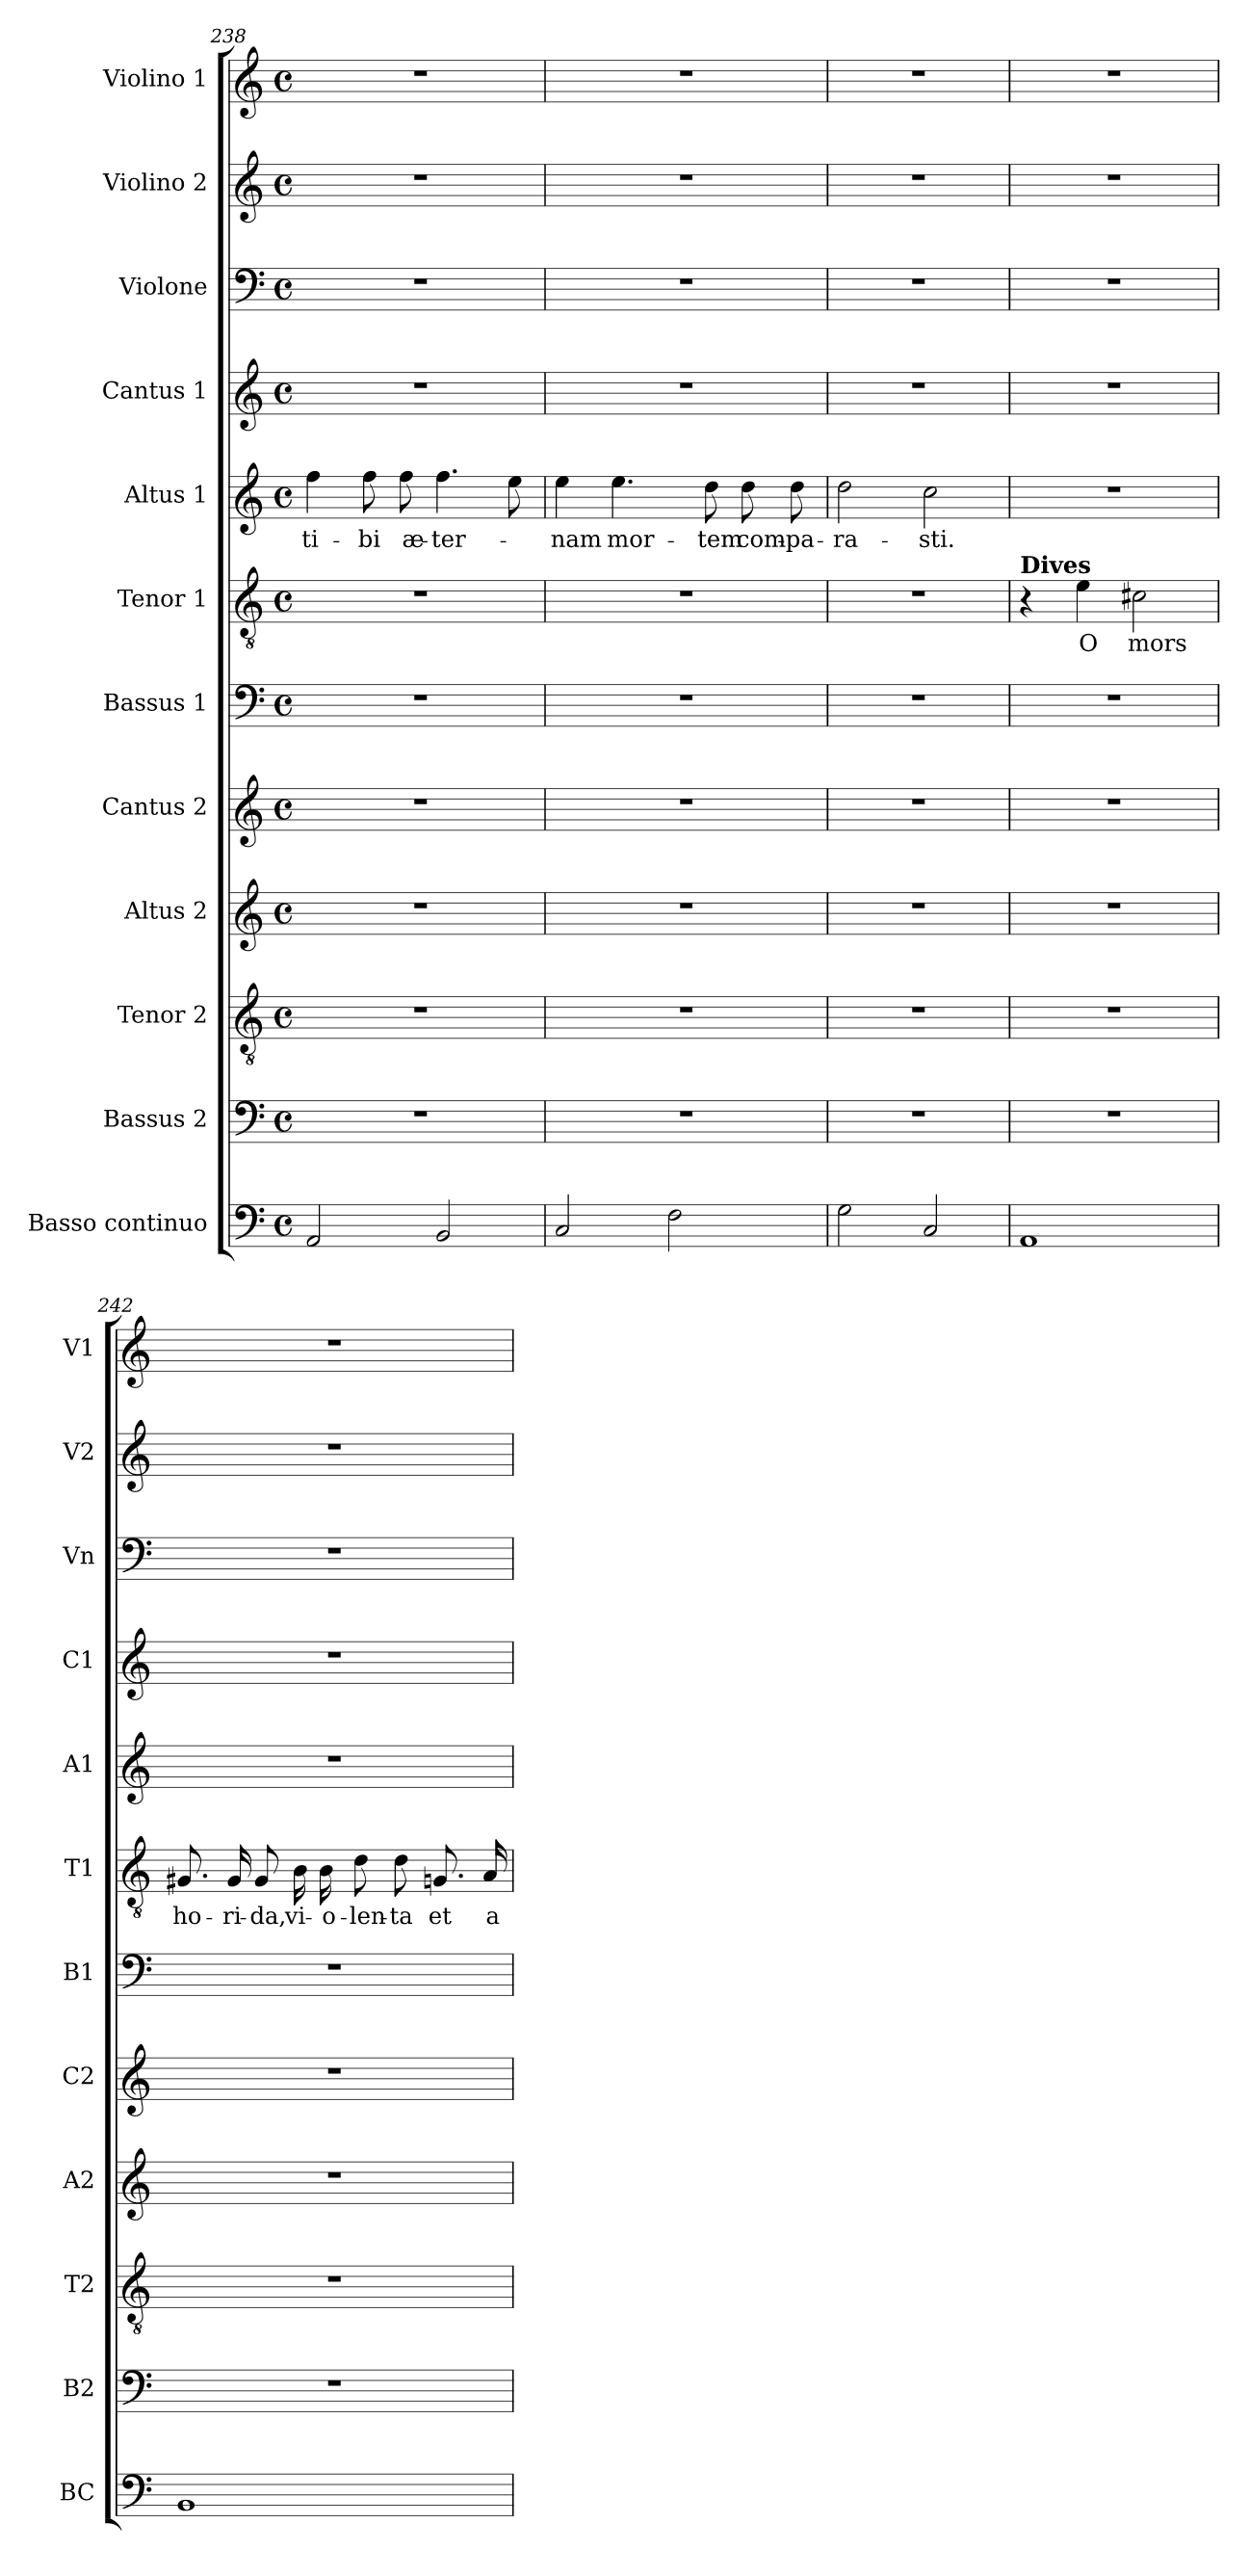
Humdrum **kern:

**kern	**kern	**kern	**kern	**kern	**kern	**kern	**text	**kern	**text	**kern	**kern	**kern	**kern
*part12	*part11	*part10	*part9	*part8	*part7	*part6	*part6	*part5	*part5	*part4	*part3	*part2	*part1
*staff12	*staff11	*staff10	*staff9	*staff8	*staff7	*staff6	*staff6	*staff5	*staff5	*staff4	*staff3	*staff2	*staff1
*I"Basso continuo	*I"Bassus 2	*I"Tenor 2	*I"Altus 2	*I"Cantus 2	*I"Bassus 1	*I"Tenor 1	*	*I"Altus 1	*	*I"Cantus 1	*I"Violone	*I"Violino 2	*I"Violino 1
*I'BC	*I'B2	*I'T2	*I'A2	*I'C2	*I'B1	*I'T1	*	*I'A1	*	*I'C1	*I'Vn	*I'V2	*I'V1
!!LO:LB:g=z
*clefF4	*clefF4	*clefGv2	*clefG2	*clefG2	*clefF4	*clefGv2	*	*clefG2	*	*clefG2	*clefF4	*clefG2	*clefG2
*ITrd7c12	*	*	*	*	*	*	*	*	*	*	*ITrd7c12	*	*
*k[]	*k[]	*k[]	*k[]	*k[]	*k[]	*k[]	*	*k[]	*	*k[]	*k[]	*k[]	*k[]
*C:	*C:	*C:	*C:	*C:	*C:	*C:	*	*C:	*	*C:	*C:	*C:	*C:
*M4/4	*M4/4	*M4/4	*M4/4	*M4/4	*M4/4	*M4/4	*	*M4/4	*	*M4/4	*M4/4	*M4/4	*M4/4
*met(c)	*met(c)	*met(c)	*met(c)	*met(c)	*met(c)	*met(c)	*	*met(c)	*	*met(c)	*met(c)	*met(c)	*met(c)
=238	=238	=238	=238	=238	=238	=238	=238	=238	=238	=238	=238	=238	=238
!	!	!	!	!	!	!	!	!	!LO:LY:b	!	!	!	!
2AAA/	1r	1r	1r	1r	1r	1r	.	4ff\	ti-	1r	1r	1r	1r
!	!	!	!	!	!	!	!	!	!LO:LY:b	!	!	!	!
.	.	.	.	.	.	.	.	8ff\	-bi	.	.	.	.
!	!	!	!	!	!	!	!	!	!LO:LY:b	!	!	!	!
.	.	.	.	.	.	.	.	8ff\	æ-	.	.	.	.
!	!	!	!	!	!	!	!	!	!LO:LY:b	!	!	!	!
2BBB/	.	.	.	.	.	.	.	4.ff\	-ter-	.	.	.	.
.	.	.	.	.	.	.	.	8ee\	.	.	.	.	.
=239	=239	=239	=239	=239	=239	=239	=239	=239	=239	=239	=239	=239	=239
!	!	!	!	!	!	!	!	!	!LO:LY:b	!	!	!	!
2CC/	1r	1r	1r	1r	1r	1r	.	4ee\	-nam	1r	1r	1r	1r
!	!	!	!	!	!	!	!	!	!LO:LY:b	!	!	!	!
.	.	.	.	.	.	.	.	4.ee\	mor-	.	.	.	.
2FF\	.	.	.	.	.	.	.	.	.	.	.	.	.
!	!	!	!	!	!	!	!	!	!LO:LY:b	!	!	!	!
.	.	.	.	.	.	.	.	8dd\	-tem	.	.	.	.
!	!	!	!	!	!	!	!	!	!LO:LY:b	!	!	!	!
.	.	.	.	.	.	.	.	8dd\	com-	.	.	.	.
!	!	!	!	!	!	!	!	!	!LO:LY:b	!	!	!	!
.	.	.	.	.	.	.	.	8dd\	-pa-	.	.	.	.
=240	=240	=240	=240	=240	=240	=240	=240	=240	=240	=240	=240	=240	=240
!	!	!	!	!	!	!	!	!	!LO:LY:b	!	!	!	!
2GG\	1r	1r	1r	1r	1r	1r	.	2dd\	-ra-	1r	1r	1r	1r
!	!	!	!	!	!	!	!	!	!LO:LY:b	!	!	!	!
2CC/	.	.	.	.	.	.	.	2cc\	-sti.	.	.	.	.
=241	=241	=241	=241	=241	=241	=241	=241	=241	=241	=241	=241	=241	=241
!	!	!	!	!	!	!LO:TX:a:B:t=Dives	!	!	!	!	!	!	!
1AAA	1r	1r	1r	1r	1r	4r	.	1r	.	1r	1r	1r	1r
!	!	!	!	!	!	!	!LO:LY:b	!	!	!	!	!	!
.	.	.	.	.	.	4e\	O	.	.	.	.	.	.
!	!	!	!	!	!	!	!LO:LY:b	!	!	!	!	!	!
.	.	.	.	.	.	2c#X\	mors	.	.	.	.	.	.
=242	=242	=242	=242	=242	=242	=242	=242	=242	=242	=242	=242	=242	=242
!	!	!	!	!	!	!	!LO:LY:b	!	!	!	!	!	!
1BBB	1r	1r	1r	1r	1r	8.G#X/	ho-	1r	.	1r	1r	1r	1r
!	!	!	!	!	!	!	!LO:LY:b	!	!	!	!	!	!
.	.	.	.	.	.	16G#/	-ri-	.	.	.	.	.	.
!	!	!	!	!	!	!	!LO:LY:b	!	!	!	!	!	!
.	.	.	.	.	.	8G#/	-da,	.	.	.	.	.	.
!	!	!	!	!	!	!	!LO:LY:b	!	!	!	!	!	!
.	.	.	.	.	.	16B\	vi-	.	.	.	.	.	.
!	!	!	!	!	!	!	!LO:LY:b	!	!	!	!	!	!
.	.	.	.	.	.	16B\	-o-	.	.	.	.	.	.
!	!	!	!	!	!	!	!LO:LY:b	!	!	!	!	!	!
.	.	.	.	.	.	8d\	-len-	.	.	.	.	.	.
!	!	!	!	!	!	!	!LO:LY:b	!	!	!	!	!	!
.	.	.	.	.	.	8d\	-ta	.	.	.	.	.	.
!	!	!	!	!	!	!	!LO:LY:b	!	!	!	!	!	!
.	.	.	.	.	.	8.Gn/	et	.	.	.	.	.	.
!	!	!	!	!	!	!	!LO:LY:b	!	!	!	!	!	!
.	.	.	.	.	.	16A/	a-	.	.	.	.	.	.
=	=	=	=	=	=	=	=	=	=	=	=	=	=
*-	*-	*-	*-	*-	*-	*-	*-	*-	*-	*-	*-	*-	*-
